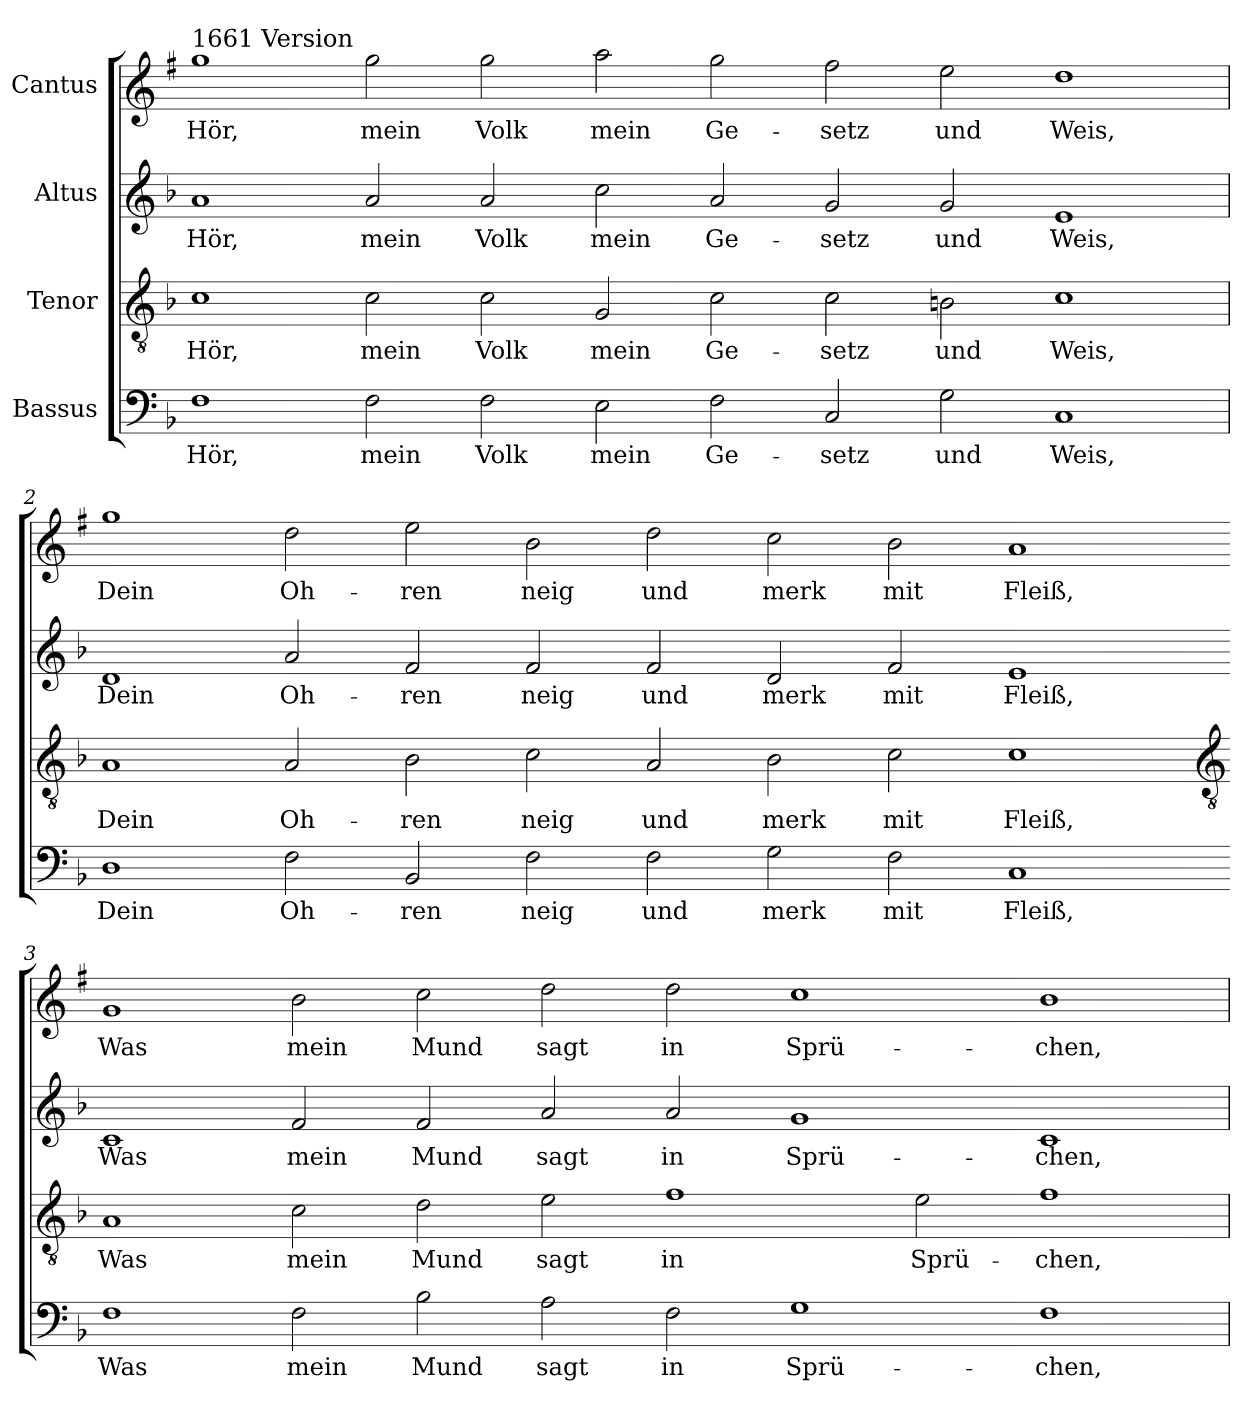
**kern	**text	**kern	**text	**kern	**text	**kern	**text
*part4	*part4	*part3	*part3	*part2	*part2	*part1	*part1
*staff4	*staff4	*staff3	*staff3	*staff2	*staff2	*staff1	*staff1
*I"Bassus	*	*I"Tenor	*	*I"Altus	*	*I"Cantus	*
*clefF4	*	*clefGv2	*	*clefG2	*	*clefG2	*
*	*	*	*	*	*	*ITrd1c2	*
*k[b-]	*	*k[b-]	*	*k[b-]	*	*k[b-]	*
*F:	*	*F:	*	*F:	*	*F:	*
=1	=1	=1	=1	=1	=1	=1	=1
!	!	!	!	!	!	!LO:TX:a:t=1661 Version	!
!	!LO:LY:b	!	!LO:LY:b	!	!LO:LY:b	!	!LO:LY:b
1F	Hör,	1c	Hör,	1a	Hör,	1ff	Hör,
!	!LO:LY:b	!	!LO:LY:b	!	!LO:LY:b	!	!LO:LY:b
2F	mein	2c	mein	2a	mein	2ff	mein
!	!LO:LY:b	!	!LO:LY:b	!	!LO:LY:b	!	!LO:LY:b
2F	Volk	2c	Volk	2a	Volk	2ff	Volk
!	!LO:LY:b	!	!LO:LY:b	!	!LO:LY:b	!	!LO:LY:b
2E	mein	2G	mein	2cc	mein	2gg	mein
!	!LO:LY:b	!	!LO:LY:b	!	!LO:LY:b	!	!LO:LY:b
2F	Ge-	2c	Ge-	2a	Ge-	2ff	Ge-
!	!LO:LY:b	!	!LO:LY:b	!	!LO:LY:b	!	!LO:LY:b
2C	-setz	2c	-setz	2g	-setz	2ee	-setz
!	!LO:LY:b	!	!LO:LY:b	!	!LO:LY:b	!	!LO:LY:b
2G	und	2Bn	und	2g	und	2dd	und
!	!LO:LY:b	!	!LO:LY:b	!	!LO:LY:b	!	!LO:LY:b
1C	Weis,	1c	Weis,	1e	Weis,	1cc	Weis,
=2	=2	=2	=2	=2	=2	=2	=2
!	!LO:LY:b	!	!LO:LY:b	!	!LO:LY:b	!	!LO:LY:b
1D	Dein	1A	Dein	1d	Dein	1ff	Dein
!	!LO:LY:b	!	!LO:LY:b	!	!LO:LY:b	!	!LO:LY:b
2F	Oh-	2A	Oh-	2a	Oh-	2cc	Oh-
!	!LO:LY:b	!	!LO:LY:b	!	!LO:LY:b	!	!LO:LY:b
2BB-	-ren	2B-	-ren	2f	-ren	2dd	-ren
!	!LO:LY:b	!	!LO:LY:b	!	!LO:LY:b	!	!LO:LY:b
2F	neig	2c	neig	2f	neig	2a	neig
!	!LO:LY:b	!	!LO:LY:b	!	!LO:LY:b	!	!LO:LY:b
2F	und	2A	und	2f	und	2cc	und
!	!LO:LY:b	!	!LO:LY:b	!	!LO:LY:b	!	!LO:LY:b
2G	merk	2B-	merk	2d	merk	2b-	merk
!	!LO:LY:b	!	!LO:LY:b	!	!LO:LY:b	!	!LO:LY:b
2F	mit	2c	mit	2f	mit	2a	mit
!	!LO:LY:b	!	!LO:LY:b	!	!LO:LY:b	!	!LO:LY:b
1C	Fleiß,	1c	Fleiß,	1e	Fleiß,	1g	Fleiß,
!!LO:LB:g=z
=3-	=3-	=3-	=3-	=3-	=3-	=3-	=3-
*	*	*clefGv2	*	*	*	*	*
!	!LO:LY:b	!	!LO:LY:b	!	!LO:LY:b	!	!LO:LY:b
1F	Was	1A	Was	1c	Was	1f	Was
!	!LO:LY:b	!	!LO:LY:b	!	!LO:LY:b	!	!LO:LY:b
2F	mein	2c	mein	2f	mein	2a	mein
!	!LO:LY:b	!	!LO:LY:b	!	!LO:LY:b	!	!LO:LY:b
2B-	Mund	2d	Mund	2f	Mund	2b-	Mund
!	!LO:LY:b	!	!LO:LY:b	!	!LO:LY:b	!	!LO:LY:b
2A	sagt	2e	sagt	2a	sagt	2cc	sagt
!	!LO:LY:b	!	!LO:LY:b	!	!LO:LY:b	!	!LO:LY:b
2F	in	1f	in	2a	in	2cc	in
!	!LO:LY:b	!	!	!	!LO:LY:b	!	!LO:LY:b
1G	Sprü-	.	.	1g	Sprü-	1b-	Sprü-
!	!	!	!LO:LY:b	!	!	!	!
.	.	2e	Sprü-	.	.	.	.
!	!LO:LY:b	!	!LO:LY:b	!	!LO:LY:b	!	!LO:LY:b
1F	-chen,	1f	-chen,	1c	-chen,	1a	-chen,
=	=	=	=	=	=	=	=
*-	*-	*-	*-	*-	*-	*-	*-
